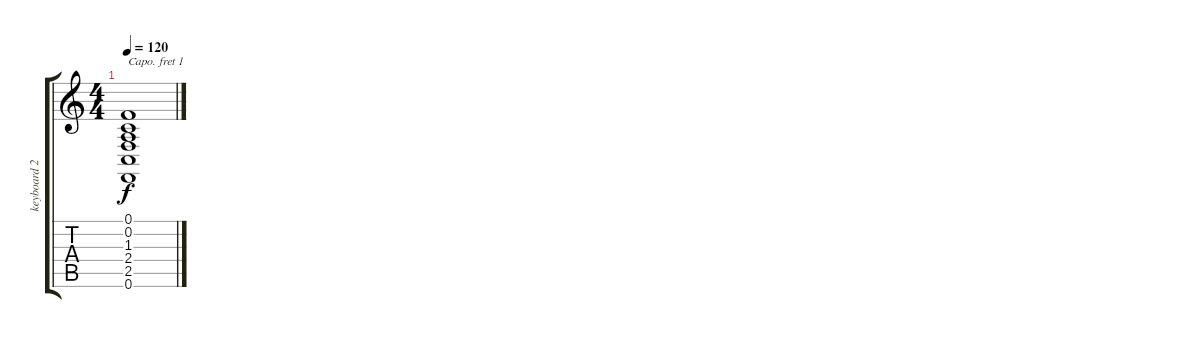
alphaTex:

\track ("keyboard 2" "keyboard 2") {instrument synthstrings1}
\staff {score tabs}
\capo 1
\tuning (E4 B3 G3 D3 A2 E2) {hide}
\ts (4 4)
\tempo 120
\clef g2
\ks c
(0.1 0.2 1.3 2.4 2.5 0.6).1{dy f}
